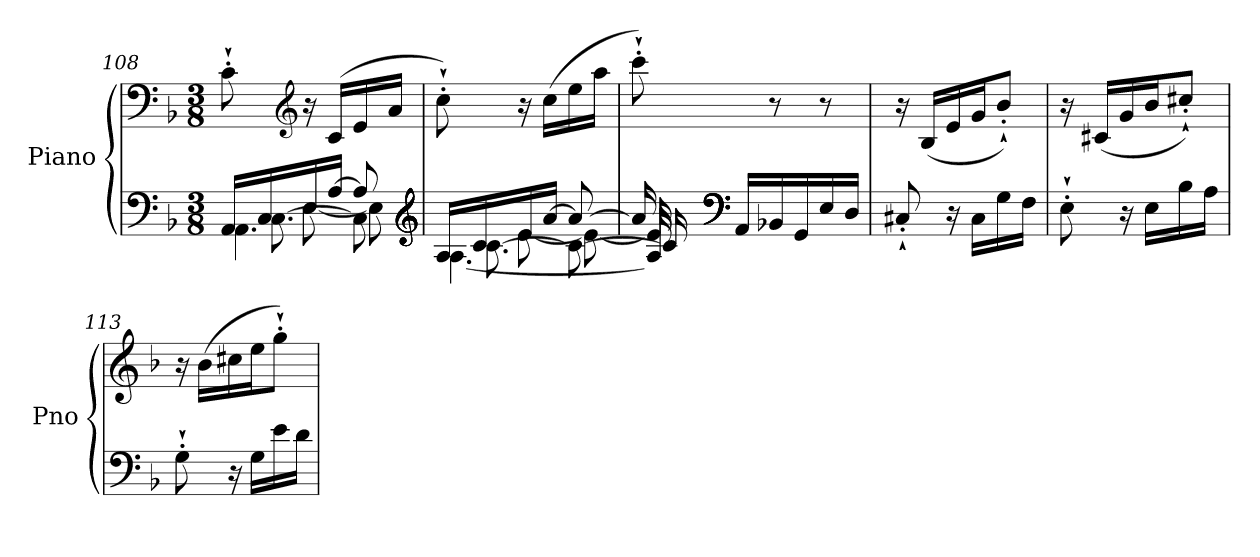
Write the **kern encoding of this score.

**kern	**kern
*part1	*part1
*staff2	*staff1
*I"Piano	*
*I'Pno	*
*clefF4	*clefF4
*k[b-]	*k[b-]
*F:	*F:
*M3/8	*M3/8
=108	=108
*^	*
*	*^	*
*	*	*^	*
16AA/LL	4.AA\	16ryy	8ryy	8c`'\
16C/	.	[8.C\	.	.
*	*	*	*	*clefG2
16E/	.	.	[8E\	16r
[16A/JJ	.	.	.	(16c/LL
8A/]	.	8C\]	8E\]	16e/
.	.	.	.	16a/JJ
*clefG2	*	*	*	*
=109	=109	=109	=109	=109
16A/LL	[4.A\	16ryy	8ryy	8cc`'\)
16c/	.	[8.c\	.	.
16e/	.	.	[8e\	16r
[16a/JJ	.	.	.	(16cc\LL
8a/_	.	8c\_	8e\_	16ee\
.	.	.	.	16aa\JJ
!!LO:LB:g=z
=110	=110	=110	=110	=110
16a/]	16A/]	16c/]	16e/]	8ccc`'\)
*clefF4	*	*	*	*
16AA/LL	4ryy	4ryy	4ryy	.
16BB-X/	.	.	.	8r
16GG/	.	.	.	.
16E/	.	.	.	8r
16D/JJ	16ryy	16ryy	16ryy	.
*v	*v	*v	*v	*
=111	=111
8C#X`'/	16r
.	(16B-/LL
16r	16e/
16C#\LL	16g/J
16G\	8b-`'/J)
16F\JJ	.
=112	=112
8E`'\	16r
.	(16c#X/LL
16r	16g/
16E\LL	16b-/J
16B-\	8cc#X`'/J)
16A\JJ	.
=113	=113
8G`'\	16r
.	(16b-\LL
16r	16cc#X\
16G\LL	16ee\J
16e\	8gg`'\J)
16d\JJ	.
=	=
*-	*-
